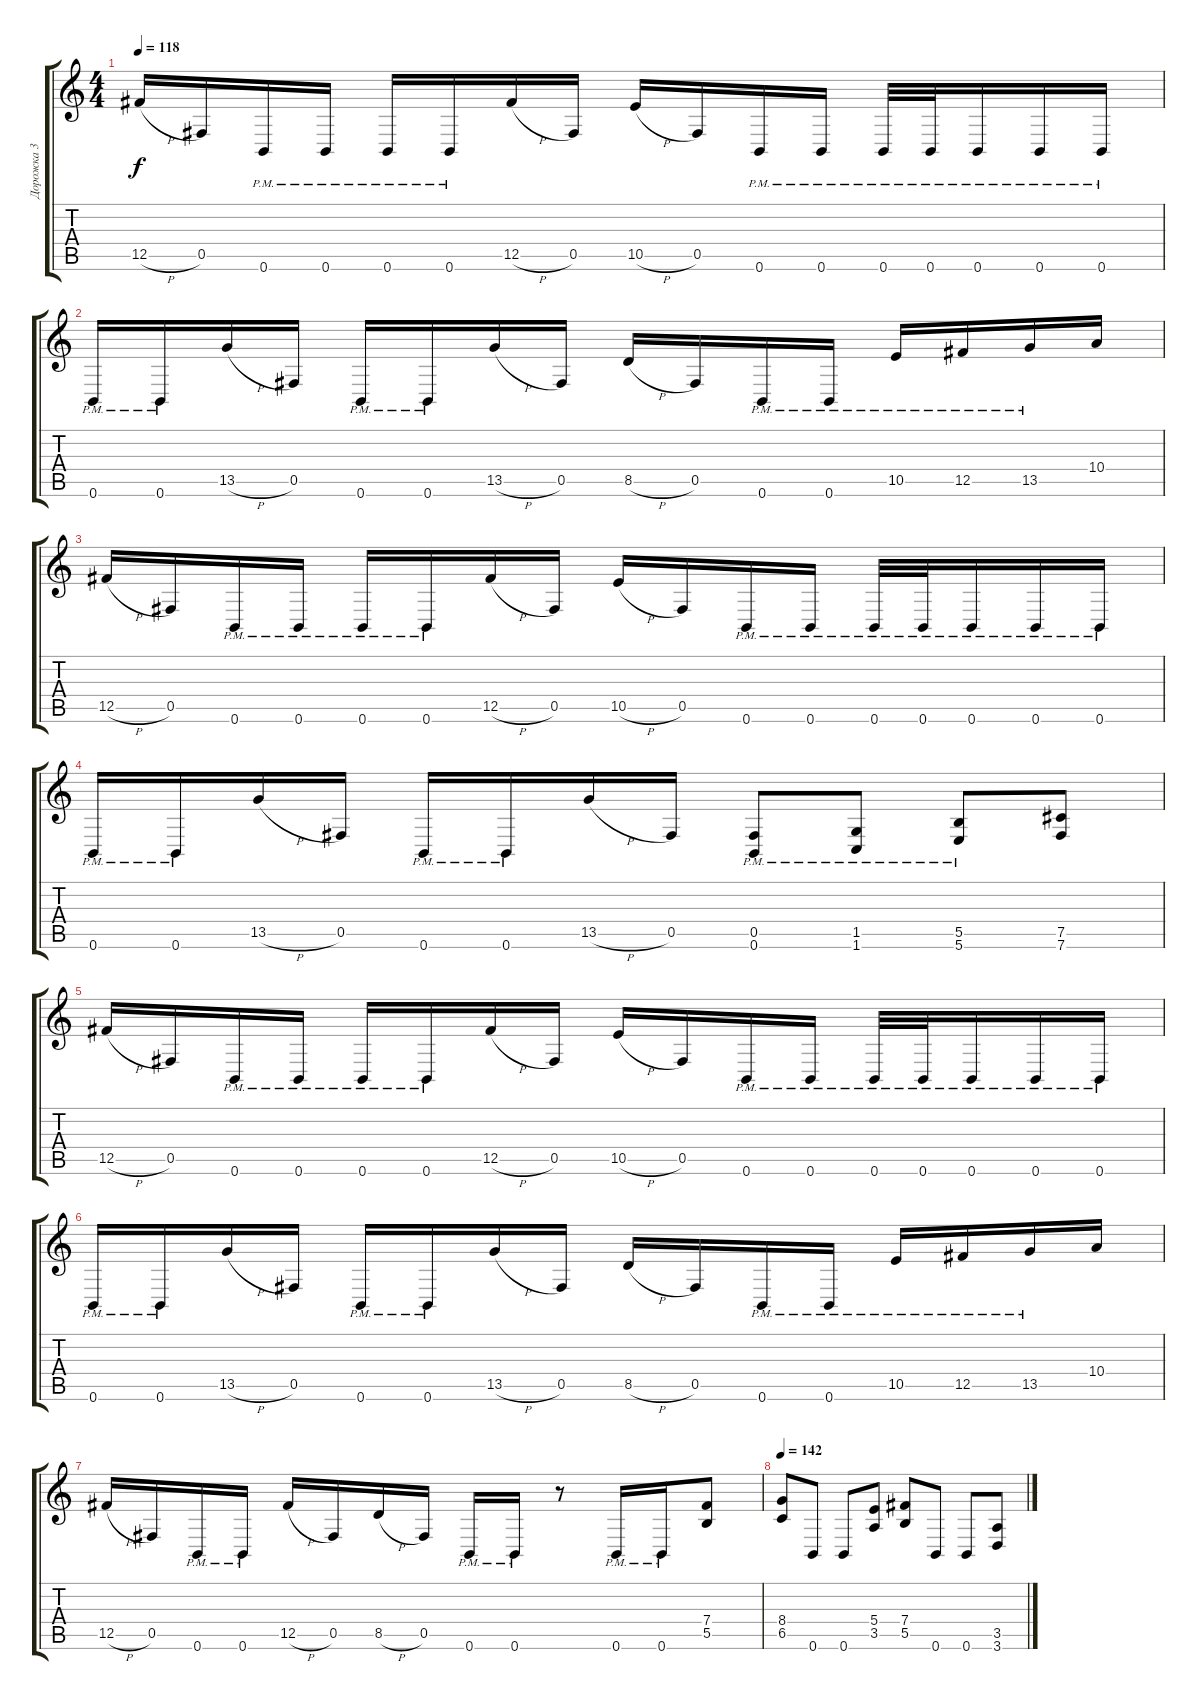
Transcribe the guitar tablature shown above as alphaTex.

\track ("Дорожка 3" "Дорожка 3") {instrument distortionguitar}
\staff {score tabs}
\tuning (Db4 Ab3 E3 B2 Gb2 B1) {hide}
\ts (4 4)
\tempo 118
\clef g2
\ks c
12.5{h}.16{dy f} 0.5.16 0.6{pm}.16 0.6{pm}.16 0.6{pm}.16 0.6{pm}.16 12.5{h}.16 0.5.16 10.5{h}.16 0.5.16 0.6{pm}.16 0.6{pm}.16 0.6{pm}.32 0.6{pm}.32 0.6{pm}.16 0.6{pm}.16 0.6{pm}.16 |
0.6{pm}.16 0.6{pm}.16 13.5{h}.16 0.5.16 0.6{pm}.16 0.6{pm}.16 13.5{h}.16 0.5.16 8.5{h}.16 0.5.16 0.6{pm}.16 0.6{pm}.16 10.5{pm}.16 12.5{pm}.16 13.5{pm}.16 10.4.16 |
12.5{h}.16 0.5.16 0.6{pm}.16 0.6{pm}.16 0.6{pm}.16 0.6{pm}.16 12.5{h}.16 0.5.16 10.5{h}.16 0.5.16 0.6{pm}.16 0.6{pm}.16 0.6{pm}.32 0.6{pm}.32 0.6{pm}.16 0.6{pm}.16 0.6{pm}.16 |
0.6{pm}.16 0.6{pm}.16 13.5{h}.16 0.5.16 0.6{pm}.16 0.6{pm}.16 13.5{h}.16 0.5.16 (0.5{pm} 0.6).8 (1.5{pm} 1.6).8 (5.5{pm} 5.6).8 (7.5 7.6).8 |
12.5{h}.16 0.5.16 0.6{pm}.16 0.6{pm}.16 0.6{pm}.16 0.6{pm}.16 12.5{h}.16 0.5.16 10.5{h}.16 0.5.16 0.6{pm}.16 0.6{pm}.16 0.6{pm}.32 0.6{pm}.32 0.6{pm}.16 0.6{pm}.16 0.6{pm}.16 |
0.6{pm}.16 0.6{pm}.16 13.5{h}.16 0.5.16 0.6{pm}.16 0.6{pm}.16 13.5{h}.16 0.5.16 8.5{h}.16 0.5.16 0.6{pm}.16 0.6{pm}.16 10.5{pm}.16 12.5{pm}.16 13.5{pm}.16 10.4.16 |
12.5{h}.16 0.5.16 0.6{pm}.16 0.6{pm}.16 12.5{h}.16 0.5.16 8.5{h}.16 0.5.16 0.6{pm}.16 0.6{pm}.16 r.8 0.6{pm}.16 0.6{pm}.16 (7.4 5.5).8 |
\tempo 142
(8.4 6.5).8 0.6.8 0.6.8 (5.4 3.5).8 (7.4 5.5).8 0.6.8 0.6.8 (3.5 3.6).8
